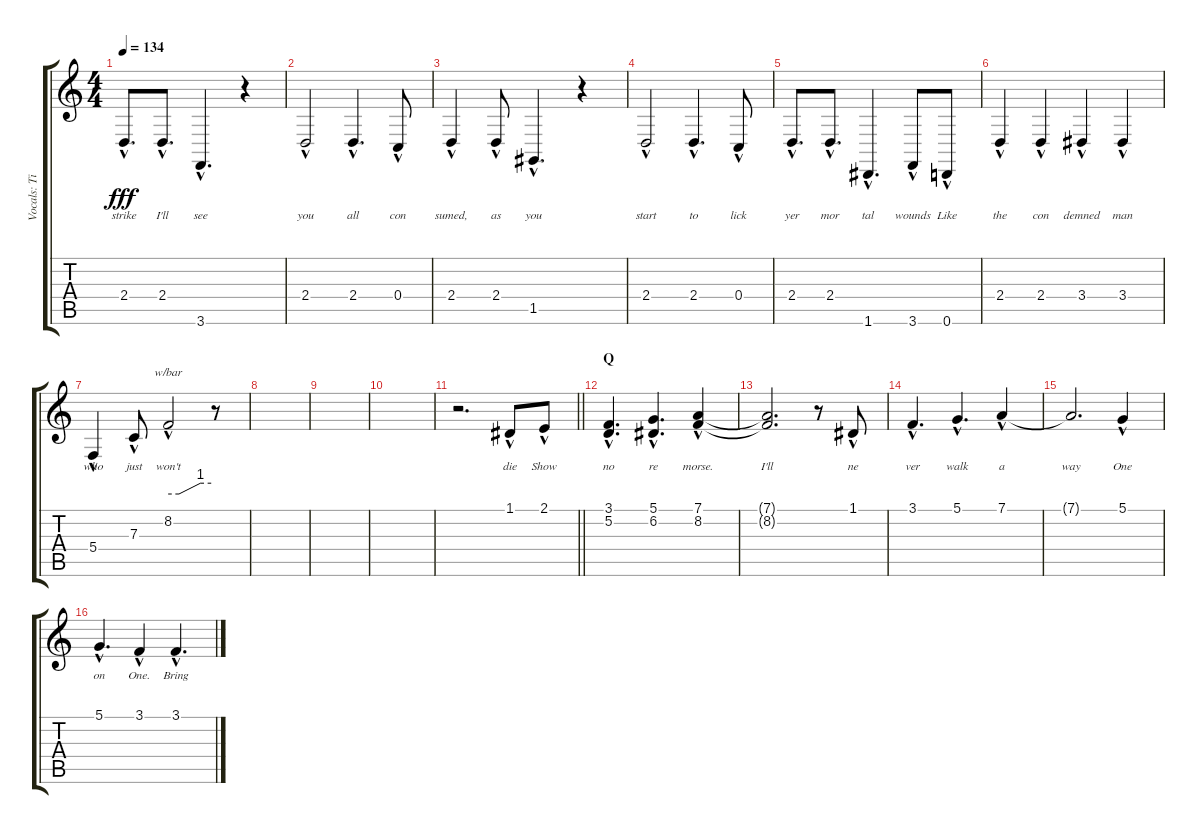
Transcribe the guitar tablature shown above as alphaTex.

\track ("Vocals: Tim" "Vocals: Ti") {instrument lead2sawtooth}
\staff {score tabs}
\tuning (D4 A3 F3 C3 G2 D2) {hide}
\ts (4 4)
\tempo 134
\clef g2
\ks c
2.4{hac}.8{d lyrics (0 "strike") lyrics (1 "") lyrics (2 "") lyrics (3 "") lyrics (4 "") dy fff} 2.4{hac}.8{d lyrics (0 "I'll") lyrics (1 "") lyrics (2 "") lyrics (3 "") lyrics (4 "")} 3.6{hac}.4{d lyrics (0 "see") lyrics (1 "") lyrics (2 "") lyrics (3 "") lyrics (4 "")} r.4 |
2.4{hac}.2{lyrics (0 "you") lyrics (1 "") lyrics (2 "") lyrics (3 "") lyrics (4 "")} 2.4{hac}.4{d lyrics (0 "all") lyrics (1 "") lyrics (2 "") lyrics (3 "") lyrics (4 "")} 0.4{hac}.8{lyrics (0 "con") lyrics (1 "") lyrics (2 "") lyrics (3 "") lyrics (4 "")} |
2.4{hac}.4{lyrics (0 "sumed,") lyrics (1 "") lyrics (2 "") lyrics (3 "") lyrics (4 "")} 2.4{hac}.8{lyrics (0 "as") lyrics (1 "") lyrics (2 "") lyrics (3 "") lyrics (4 "")} 1.5{hac}.4{d lyrics (0 "you") lyrics (1 "") lyrics (2 "") lyrics (3 "") lyrics (4 "")} r.4 |
2.4{hac}.2{lyrics (0 "start") lyrics (1 "") lyrics (2 "") lyrics (3 "") lyrics (4 "")} 2.4{hac}.4{d lyrics (0 "to") lyrics (1 "") lyrics (2 "") lyrics (3 "") lyrics (4 "")} 0.4{hac}.8{lyrics (0 "lick") lyrics (1 "") lyrics (2 "") lyrics (3 "") lyrics (4 "")} |
2.4{hac}.8{d lyrics (0 "yer") lyrics (1 "") lyrics (2 "") lyrics (3 "") lyrics (4 "")} 2.4{hac}.8{d lyrics (0 "mor") lyrics (1 "") lyrics (2 "") lyrics (3 "") lyrics (4 "")} 1.6{hac}.4{d lyrics (0 "tal") lyrics (1 "") lyrics (2 "") lyrics (3 "") lyrics (4 "")} 3.6{hac}.8{lyrics (0 "wounds") lyrics (1 "") lyrics (2 "") lyrics (3 "") lyrics (4 "")} 0.6{hac}.8{lyrics (0 "Like") lyrics (1 "") lyrics (2 "") lyrics (3 "") lyrics (4 "")} |
2.4{hac}.4{lyrics (0 "the") lyrics (1 "") lyrics (2 "") lyrics (3 "") lyrics (4 "")} 2.4{hac}.4{lyrics (0 "con") lyrics (1 "") lyrics (2 "") lyrics (3 "") lyrics (4 "")} 3.4{hac}.4{lyrics (0 "demned") lyrics (1 "") lyrics (2 "") lyrics (3 "") lyrics (4 "")} 3.4{hac}.4{lyrics (0 "man") lyrics (1 "") lyrics (2 "") lyrics (3 "") lyrics (4 "")} |
5.4{hac}.4{lyrics (0 "who") lyrics (1 "") lyrics (2 "") lyrics (3 "") lyrics (4 "")} 7.3{hac}.8{lyrics (0 "just") lyrics (1 "") lyrics (2 "") lyrics (3 "") lyrics (4 "")} 8.2{hac}.2{tbe (custom default 0 0 15 0 45 4 60 4) lyrics (0 "won't") lyrics (1 "") lyrics (2 "") lyrics (3 "") lyrics (4 "")} r.8 |
|
|
|
\barLineRight lightlight
r.2{d} 1.1{hac}.8{lyrics (0 "die") lyrics (1 "") lyrics (2 "") lyrics (3 "") lyrics (4 "")} 2.1{hac}.8{lyrics (0 "Show") lyrics (1 "") lyrics (2 "") lyrics (3 "") lyrics (4 "")} |
\section ("" "Q")
(3.1{hac} 5.2{hac}).4{d lyrics (0 "no") lyrics (1 "") lyrics (2 "") lyrics (3 "") lyrics (4 "")} (5.1{hac} 6.2{hac}).4{d lyrics (0 "re") lyrics (1 "") lyrics (2 "") lyrics (3 "") lyrics (4 "")} (7.1{hac} 8.2{hac}).4{lyrics (0 "morse.") lyrics (1 "") lyrics (2 "") lyrics (3 "") lyrics (4 "")} |
(7.1{t} 8.2{t}).2{d lyrics (0 "I'll") lyrics (1 "") lyrics (2 "") lyrics (3 "") lyrics (4 "")} r.8 1.1{hac}.8{lyrics (0 "ne") lyrics (1 "") lyrics (2 "") lyrics (3 "") lyrics (4 "")} |
3.1{hac}.4{d lyrics (0 "ver") lyrics (1 "") lyrics (2 "") lyrics (3 "") lyrics (4 "")} 5.1{hac}.4{d lyrics (0 "walk") lyrics (1 "") lyrics (2 "") lyrics (3 "") lyrics (4 "")} 7.1{hac}.4{lyrics (0 "a") lyrics (1 "") lyrics (2 "") lyrics (3 "") lyrics (4 "")} |
7.1{t}.2{d lyrics (0 "way") lyrics (1 "") lyrics (2 "") lyrics (3 "") lyrics (4 "")} 5.1{hac}.4{lyrics (0 "One") lyrics (1 "") lyrics (2 "") lyrics (3 "") lyrics (4 "")} |
5.1{hac}.4{d lyrics (0 "on") lyrics (1 "") lyrics (2 "") lyrics (3 "") lyrics (4 "")} 3.1{hac}.4{lyrics (0 "One.") lyrics (1 "") lyrics (2 "") lyrics (3 "") lyrics (4 "")} 3.1{hac}.4{d lyrics (0 "Bring") lyrics (1 "") lyrics (2 "") lyrics (3 "") lyrics (4 "")}
